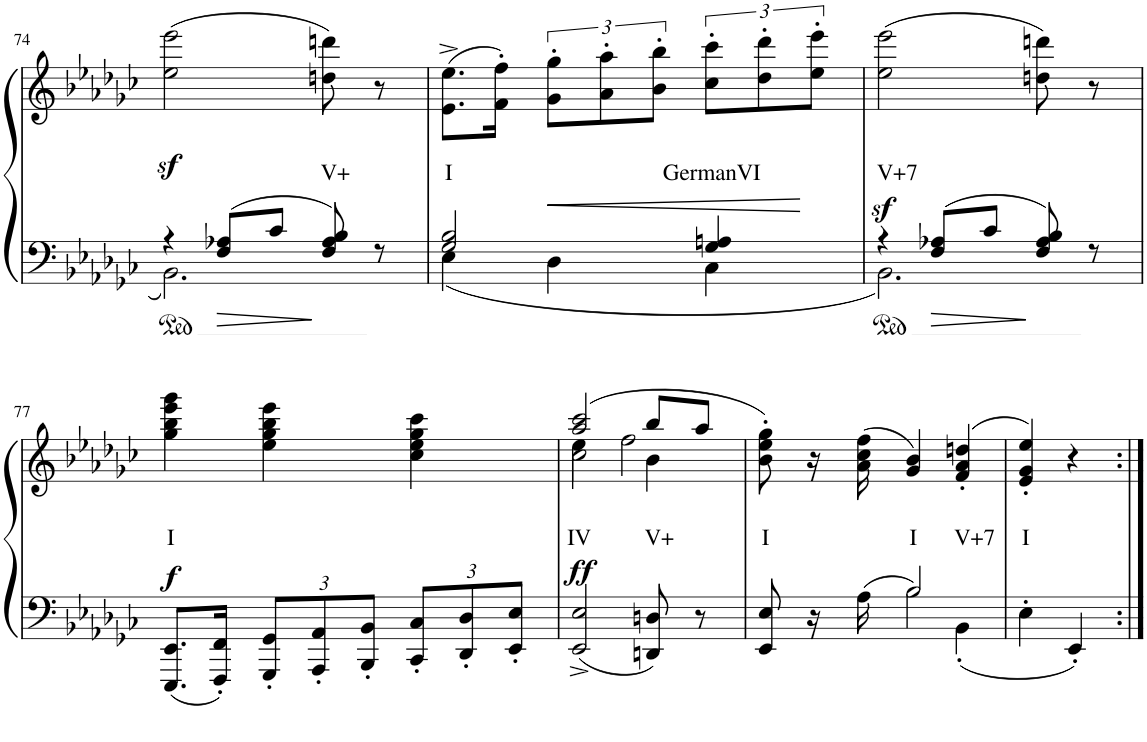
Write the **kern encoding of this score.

**kern	**kern	**text	**dynam
*part1	*part1	*part1	*part1
*staff2	*staff1	*staff1	*staff1/2
*I"Piano	*	*	*
*I'Pno	*	*	*
!!LO:PB:g=z
*clefF4	*clefG2	*	*
*k[b-e-a-d-g-c-]	*k[b-e-a-d-g-c-]	*	*
*M3/4	*M3/4	*	*
=74	=74	=74	=74
*^	*	*	*
4r	2.BB-\	(2ee-\z< 2eee-\z<	.	.
8F/ 8A-X/L	.	.	.	.
8c-/J	.	.	.	.
!	!	!	!LO:LY:b	!
8F/ 8A-/ 8B-/	.	8ddn\ 8dddn\)	V+	.
8r	.	8r	.	.
=75	=75	=75	=75	=75
!	!	!	!LO:LY:b	!
2G-/ 2B-/	4E-\	(8.e-\^ 8.ee-\^L	I	.
.	.	16f\' 16ff\'Jk)	.	.
!	!	!	!	!LO:HP:b
.	4D-\	12g-\' 12gg-\'L	.	<
.	.	12a-\' 12aa-\'	.	.
.	.	12b-\' 12bb-\'J	.	.
!	!	!	!LO:LY:b	!
4G-/ 4An/	4C-\	12cc-\' 12ccc-\'L	GermanVI	.
.	.	12dd-\' 12ddd-\'	.	.
.	.	12ee-\' 12eee-\'J	.	[
=76	=76	=76	=76	=76
!	!	!	!LO:LY:b	!
4r	2.BB-\	(2ee-\z< 2eee-\z<	V+7	.
8F/ 8A-X/L	.	.	.	.
8c-/J	.	.	.	.
8F/ 8A-/ 8B-/	.	8ddn\ 8dddn\)	.	.
8r	.	8r	.	.
*v	*v	*	*	*
!!LO:LB:g=z
=77	=77	=77	=77
!	!	!LO:LY:b	!LO:DY:b
8.EEE-/ 8.EE-/L	4gg-\ 4bb-\ 4eee-\ 4ggg-\	I	f
16FFF/' 16FF/'Jk	.	.	.
*Xbrackettup	*	*	*
12GGG-/' 12GG-/'L	4ee-\ 4gg-\ 4bb-\ 4eee-\	.	.
12AAA-/' 12AA-/'	.	.	.
12BBB-/' 12BB-/'J	.	.	.
12CC-/' 12C-/'L	4cc-\ 4ee-\ 4gg-\ 4ccc-\	.	.
12DD-/' 12D-/'	.	.	.
12EE-/' 12E-/'J	.	.	.
=78	=78	=78	=78
*	*^	*	*
*	*	*^	*	*
!	!	!	!	!LO:LY:b	!LO:DY:b
2EE-/^ 2E-/^	(2aa-/ 2ccc-/	4ee-\	2cc-\	IV	ff
.	.	2ff\	.	.	.
!	!	!	!	!LO:LY:b	!
8DDn/ 8Dn/	8bb-/L	.	4b-\	V+	.
8r	8aa-/J	.	.	.	.
*	*v	*v	*v	*	*
=79	=79	=79	=79
*^	*	*	*
!	!	!	!LO:LY:b	!
8EE-/ 8E-/	4ryy	8b-\' 8ee-\' 8gg-\')	I	.
16r	.	16r	.	.
16A-\	.	(16a-\ 16cc-\ 16ff\	.	.
!	!	!	!LO:LY:b	!
2B-/	4B-\	4g-/ 4b-/)	I	.
!	!	!	!LO:LY:b	!
.	4BB-'\	(>4f/' 4a-/' 4ddn/'	V+7	.
=80	=80	=80	=80	=80
!	!	!	!LO:LY:b	!
*v	*v	*	*	*
4E-'\	4e-/' 4g-/' 4ee-/')	I	.
4EE-'/	4r	.	.
=:|!	=:|!	=:|!	=:|!
*-	*-	*-	*-
